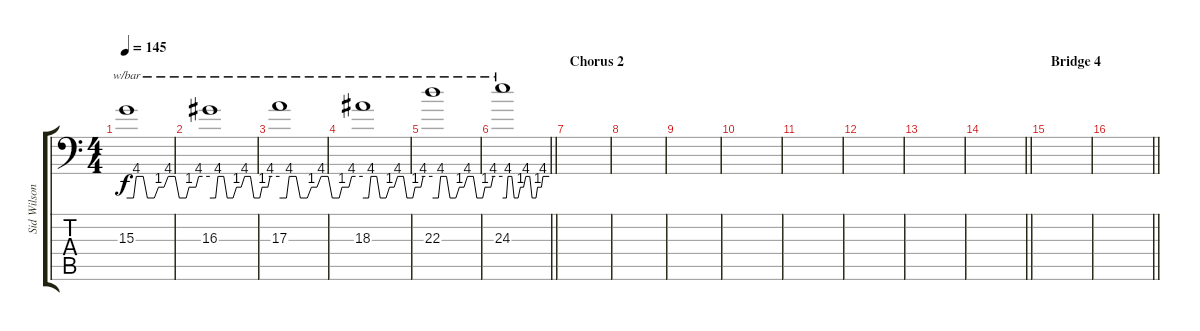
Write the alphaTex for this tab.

\track ("Sid Wilson" "Sid Wilson") {instrument lead2sawtooth}
\staff {score tabs}
\tuning (Db4 Ab3 E3 B2 Gb1 B0) {hide}
\ts (4 4)
\tempo 145
\clef f4
\ks c
15.3.1{tbe (custom default 0 0 5 0 7 16 12 16 15 0 20 0 23 4 27 4 30 16 35 16 38 0 43 0 45 4 50 4 52 16 60 16) dy f} |
16.3.1{tbe (custom default 0 0 5 0 7 16 12 16 15 0 20 0 23 4 27 4 30 16 35 16 38 0 43 0 45 4 50 4 52 16 60 16)} |
17.3.1{tbe (custom default 0 0 5 0 7 16 12 16 15 0 20 0 23 4 27 4 30 16 35 16 38 0 43 0 45 4 50 4 52 16 60 16) volume 10} |
18.3.1{tbe (custom default 0 0 5 0 7 16 12 16 15 0 20 0 23 4 27 4 30 16 35 16 38 0 43 0 45 4 50 4 52 16 60 16)} |
22.3.1{tbe (custom default 0 0 5 0 7 16 12 16 15 0 20 0 23 4 27 4 30 16 35 16 38 0 43 0 45 4 50 4 52 16 60 16)} |
\barLineRight lightlight
24.3.1{tbe (custom default 0 0 5 0 7 16 12 16 15 0 20 0 23 4 27 4 30 16 35 16 38 0 43 0 45 4 50 4 52 16 60 16)} |
\section ("" "Chorus 2")
|
|
|
|
|
|
|
\barLineRight lightlight
|
\section ("" "Bridge 4")
|
\barLineRight lightlight
